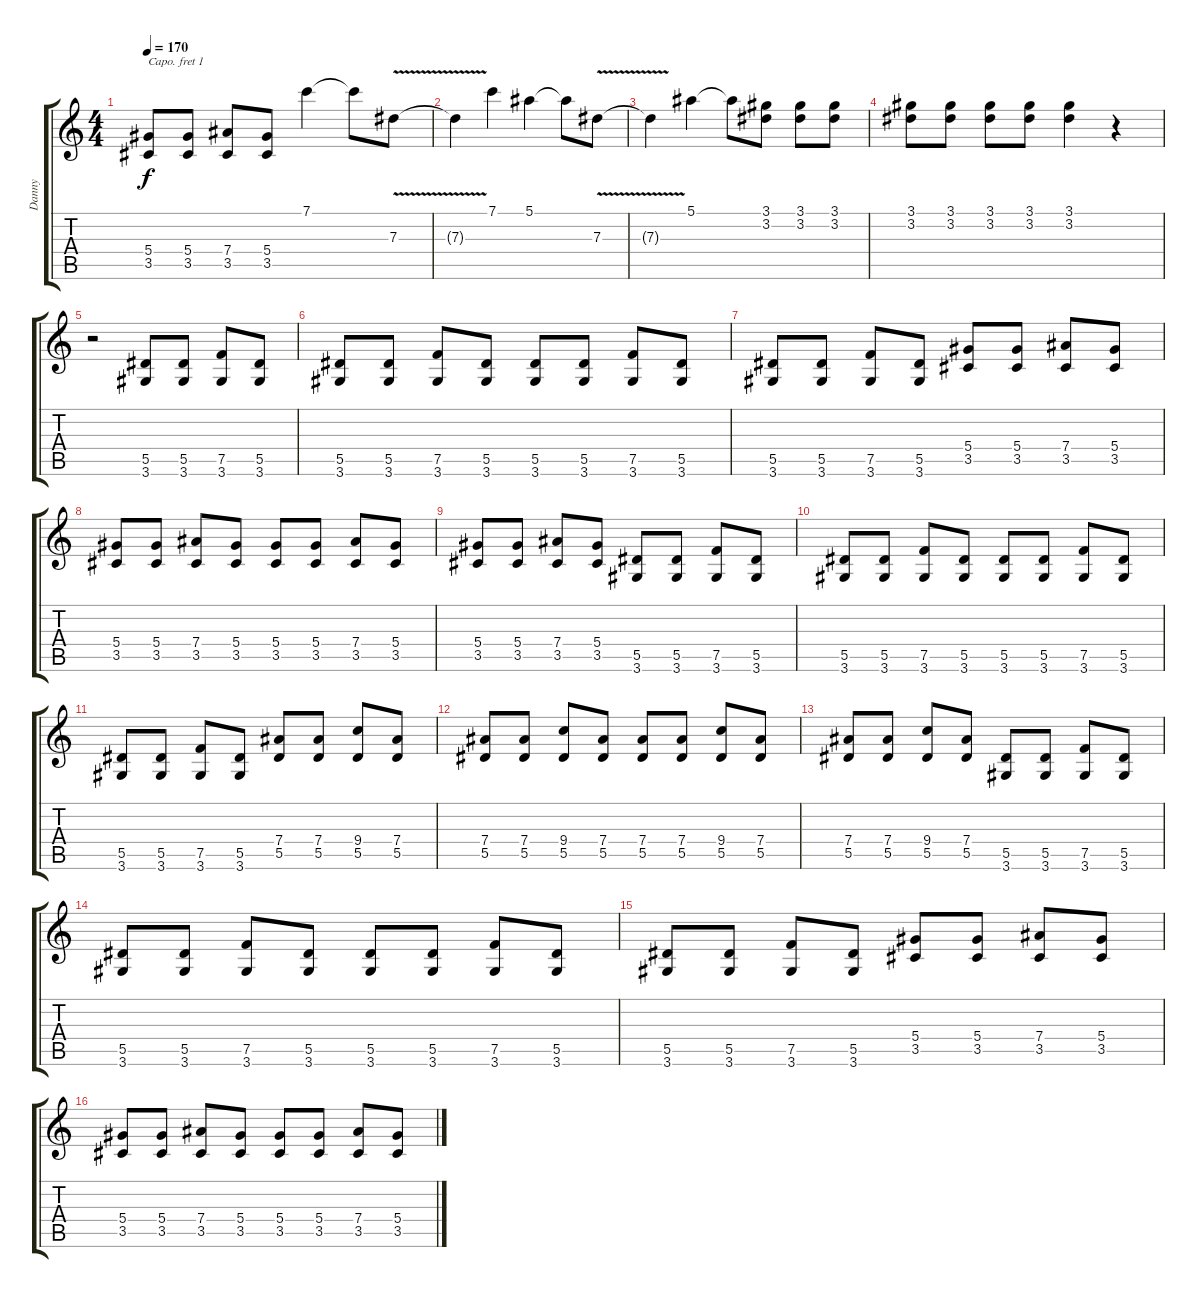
\track ("Danny" "Danny") {instrument distortionguitar}
\staff {score tabs}
\capo 1
\tuning (E4 B3 G3 D3 A2 E2) {hide}
\ts (4 4)
\tempo 170
\clef g2
\ks c
(5.4 3.5).8{dy f} (5.4 3.5).8 (7.4 3.5).8 (5.4 3.5).8 7.1.4 7.1{t}.8 7.3{v}.8 |
7.3{t}.4 7.1.4 5.1.4 5.1{t}.8 7.3{v}.8 |
7.3{t}.4 5.1.4 5.1{t}.8 (3.1 3.2).8 (3.1 3.2).8 (3.1 3.2).8 |
(3.1 3.2).8 (3.1 3.2).8 (3.1 3.2).8 (3.1 3.2).8 (3.1 3.2).4 r.4 |
r.2 (5.5 3.6).8 (5.5 3.6).8 (7.5 3.6).8 (5.5 3.6).8 |
(5.5 3.6).8 (5.5 3.6).8 (7.5 3.6).8 (5.5 3.6).8 (5.5 3.6).8 (5.5 3.6).8 (7.5 3.6).8 (5.5 3.6).8 |
(5.5 3.6).8 (5.5 3.6).8 (7.5 3.6).8 (5.5 3.6).8 (5.4 3.5).8 (5.4 3.5).8 (7.4 3.5).8 (5.4 3.5).8 |
(5.4 3.5).8 (5.4 3.5).8 (7.4 3.5).8 (5.4 3.5).8 (5.4 3.5).8 (5.4 3.5).8 (7.4 3.5).8 (5.4 3.5).8 |
(5.4 3.5).8 (5.4 3.5).8 (7.4 3.5).8 (5.4 3.5).8 (5.5 3.6).8 (5.5 3.6).8 (7.5 3.6).8 (5.5 3.6).8 |
(5.5 3.6).8 (5.5 3.6).8 (7.5 3.6).8 (5.5 3.6).8 (5.5 3.6).8 (5.5 3.6).8 (7.5 3.6).8 (5.5 3.6).8 |
(5.5 3.6).8 (5.5 3.6).8 (7.5 3.6).8 (5.5 3.6).8 (7.4 5.5).8 (7.4 5.5).8 (9.4 5.5).8 (7.4 5.5).8 |
(7.4 5.5).8 (7.4 5.5).8 (9.4 5.5).8 (7.4 5.5).8 (7.4 5.5).8 (7.4 5.5).8 (9.4 5.5).8 (7.4 5.5).8 |
(7.4 5.5).8 (7.4 5.5).8 (9.4 5.5).8 (7.4 5.5).8 (5.5 3.6).8 (5.5 3.6).8 (7.5 3.6).8 (5.5 3.6).8 |
(5.5 3.6).8 (5.5 3.6).8 (7.5 3.6).8 (5.5 3.6).8 (5.5 3.6).8 (5.5 3.6).8 (7.5 3.6).8 (5.5 3.6).8 |
(5.5 3.6).8 (5.5 3.6).8 (7.5 3.6).8 (5.5 3.6).8 (5.4 3.5).8 (5.4 3.5).8 (7.4 3.5).8 (5.4 3.5).8 |
(5.4 3.5).8 (5.4 3.5).8 (7.4 3.5).8 (5.4 3.5).8 (5.4 3.5).8 (5.4 3.5).8 (7.4 3.5).8 (5.4 3.5).8
